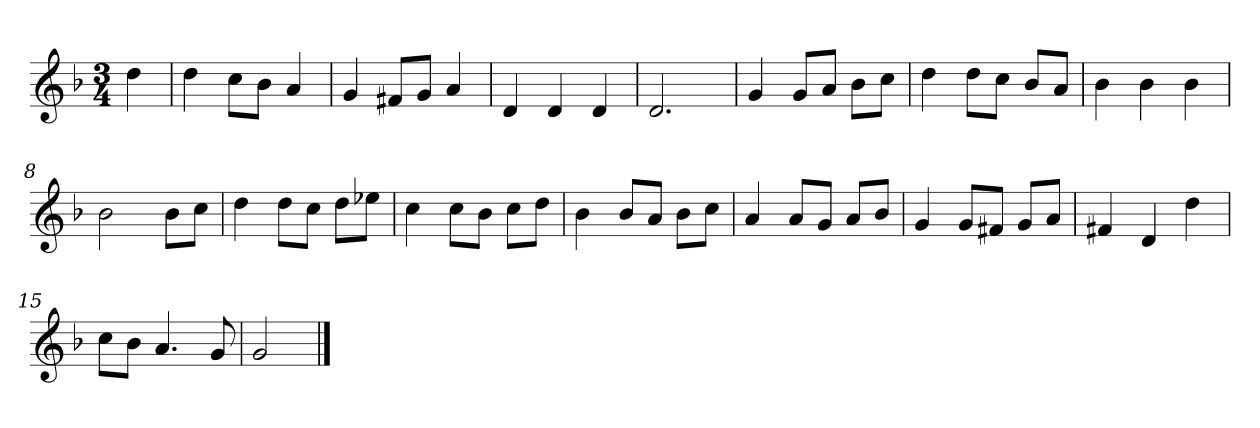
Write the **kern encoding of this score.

**kern
*part1
*staff1
*k[b-]
*M3/4
*MM120
=
4dd
=1
4dd
8ccL
8b-J
4a
=2
4g
8f#XL
8gJ
4a
=3
4d
4d
4d
=4
2.d
=5
4g
8gL
8aJ
8b-L
8ccJ
=6
4dd
8ddL
8ccJ
8b-L
8aJ
=7
4b-
4b-
4b-
=8
2b-
8b-L
8ccJ
=9
4dd
8ddL
8ccJ
8ddL
8ee-XJ
=10
4cc
8ccL
8b-J
8ccL
8ddJ
=11
4b-
8b-L
8aJ
8b-L
8ccJ
=12
4a
8aL
8gJ
8aL
8b-J
=13
4g
8gL
8f#XJ
8gL
8aJ
=14
4f#X
4d
4dd
=15
8ccL
8b-J
4.a
8g
=16
2g
==
*-
